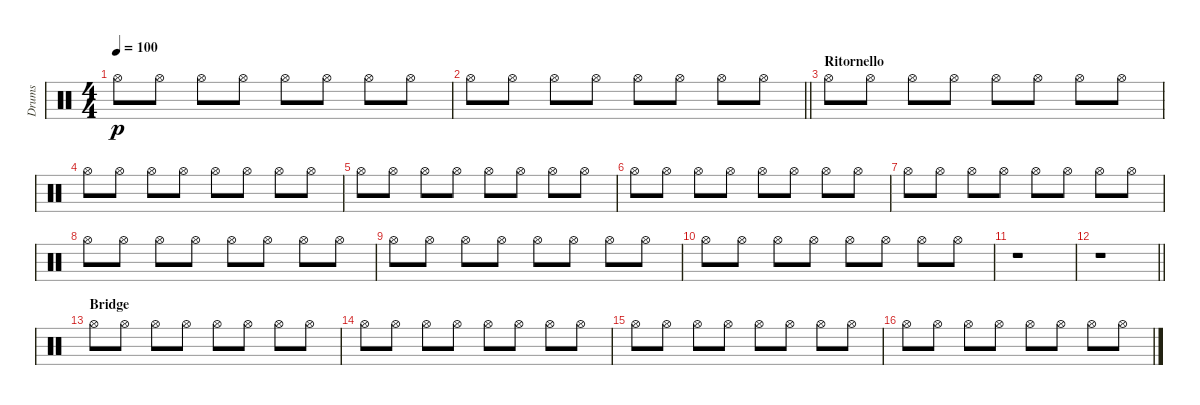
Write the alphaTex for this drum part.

\track ("Drums" "Drums") {instrument percussion}
\staff {score}
\articulation defaults
\ts (4 4)
\tempo 100
\clef neutral
\ks c "Hi-Hat (open)".8{dy p} "Hi-Hat (open)".8 "Hi-Hat (open)".8 "Hi-Hat (open)".8 "Hi-Hat (open)".8 "Hi-Hat (open)".8 "Hi-Hat (open)".8 "Hi-Hat (open)".8
|
\barLineRight lightlight "Hi-Hat (open)".8 "Hi-Hat (open)".8 "Hi-Hat (open)".8 "Hi-Hat (open)".8 "Hi-Hat (open)".8 "Hi-Hat (open)".8 "Hi-Hat (open)".8 "Hi-Hat (open)".8
|
\section ("" "Ritornello")
"Hi-Hat (open)".8 "Hi-Hat (open)".8 "Hi-Hat (open)".8 "Hi-Hat (open)".8 "Hi-Hat (open)".8 "Hi-Hat (open)".8 "Hi-Hat (open)".8 "Hi-Hat (open)".8 |
"Hi-Hat (open)".8 "Hi-Hat (open)".8 "Hi-Hat (open)".8 "Hi-Hat (open)".8 "Hi-Hat (open)".8 "Hi-Hat (open)".8 "Hi-Hat (open)".8 "Hi-Hat (open)".8 |
"Hi-Hat (open)".8 "Hi-Hat (open)".8 "Hi-Hat (open)".8 "Hi-Hat (open)".8 "Hi-Hat (open)".8 "Hi-Hat (open)".8 "Hi-Hat (open)".8 "Hi-Hat (open)".8 |
"Hi-Hat (open)".8 "Hi-Hat (open)".8 "Hi-Hat (open)".8 "Hi-Hat (open)".8 "Hi-Hat (open)".8 "Hi-Hat (open)".8 "Hi-Hat (open)".8 "Hi-Hat (open)".8 |
"Hi-Hat (open)".8 "Hi-Hat (open)".8 "Hi-Hat (open)".8 "Hi-Hat (open)".8 "Hi-Hat (open)".8 "Hi-Hat (open)".8 "Hi-Hat (open)".8 "Hi-Hat (open)".8 |
"Hi-Hat (open)".8 "Hi-Hat (open)".8 "Hi-Hat (open)".8 "Hi-Hat (open)".8 "Hi-Hat (open)".8 "Hi-Hat (open)".8 "Hi-Hat (open)".8 "Hi-Hat (open)".8 |
"Hi-Hat (open)".8 "Hi-Hat (open)".8 "Hi-Hat (open)".8 "Hi-Hat (open)".8 "Hi-Hat (open)".8 "Hi-Hat (open)".8 "Hi-Hat (open)".8 "Hi-Hat (open)".8 |
"Hi-Hat (open)".8 "Hi-Hat (open)".8 "Hi-Hat (open)".8 "Hi-Hat (open)".8 "Hi-Hat (open)".8 "Hi-Hat (open)".8 "Hi-Hat (open)".8 "Hi-Hat (open)".8 |
r.1 |
\barLineRight lightlight
r.1 |
\section ("" "Bridge")
"Hi-Hat (open)".8 "Hi-Hat (open)".8 "Hi-Hat (open)".8 "Hi-Hat (open)".8 "Hi-Hat (open)".8 "Hi-Hat (open)".8 "Hi-Hat (open)".8 "Hi-Hat (open)".8 |
"Hi-Hat (open)".8 "Hi-Hat (open)".8 "Hi-Hat (open)".8 "Hi-Hat (open)".8 "Hi-Hat (open)".8 "Hi-Hat (open)".8 "Hi-Hat (open)".8 "Hi-Hat (open)".8 |
"Hi-Hat (open)".8 "Hi-Hat (open)".8 "Hi-Hat (open)".8 "Hi-Hat (open)".8 "Hi-Hat (open)".8 "Hi-Hat (open)".8 "Hi-Hat (open)".8 "Hi-Hat (open)".8 |
"Hi-Hat (open)".8 "Hi-Hat (open)".8 "Hi-Hat (open)".8 "Hi-Hat (open)".8 "Hi-Hat (open)".8 "Hi-Hat (open)".8 "Hi-Hat (open)".8 "Hi-Hat (open)".8
